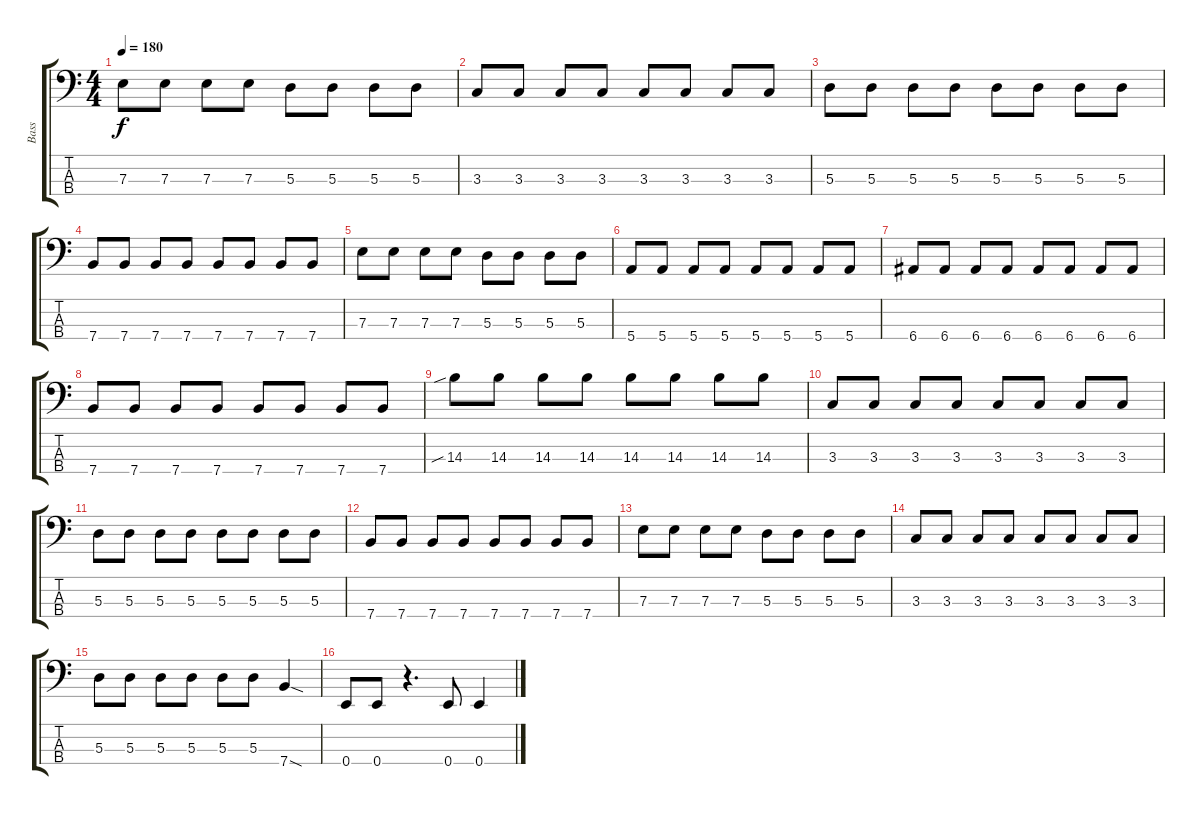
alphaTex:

\track ("Bass" "Bass") {instrument electricbassfinger}
\staff {score tabs}
\tuning (G2 D2 A1 E1) {hide}
\ts (4 4)
\tempo 180
\clef f4
\ks c
7.3.8{dy f} 7.3.8 7.3.8 7.3.8 5.3.8 5.3.8 5.3.8 5.3.8 |
3.3.8 3.3.8 3.3.8 3.3.8 3.3.8 3.3.8 3.3.8 3.3.8 |
5.3.8 5.3.8 5.3.8 5.3.8 5.3.8 5.3.8 5.3.8 5.3.8 |
7.4.8 7.4.8 7.4.8 7.4.8 7.4.8 7.4.8 7.4.8 7.4.8 |
7.3.8 7.3.8 7.3.8 7.3.8 5.3.8 5.3.8 5.3.8 5.3.8 |
5.4.8 5.4.8 5.4.8 5.4.8 5.4.8 5.4.8 5.4.8 5.4.8 |
6.4.8 6.4.8 6.4.8 6.4.8 6.4.8 6.4.8 6.4.8 6.4.8 |
7.4.8 7.4.8 7.4.8 7.4.8 7.4.8 7.4.8 7.4.8 7.4.8 |
14.3{sib}.8 14.3.8 14.3.8 14.3.8 14.3.8 14.3.8 14.3.8 14.3.8 |
3.3.8 3.3.8 3.3.8 3.3.8 3.3.8 3.3.8 3.3.8 3.3.8 |
5.3.8 5.3.8 5.3.8 5.3.8 5.3.8 5.3.8 5.3.8 5.3.8 |
7.4.8 7.4.8 7.4.8 7.4.8 7.4.8 7.4.8 7.4.8 7.4.8 |
7.3.8 7.3.8 7.3.8 7.3.8 5.3.8 5.3.8 5.3.8 5.3.8 |
3.3.8 3.3.8 3.3.8 3.3.8 3.3.8 3.3.8 3.3.8 3.3.8 |
5.3.8 5.3.8 5.3.8 5.3.8 5.3.8 5.3.8 7.4{sod}.4 |
0.4.8 0.4.8 r.4{d} 0.4.8 0.4.4
